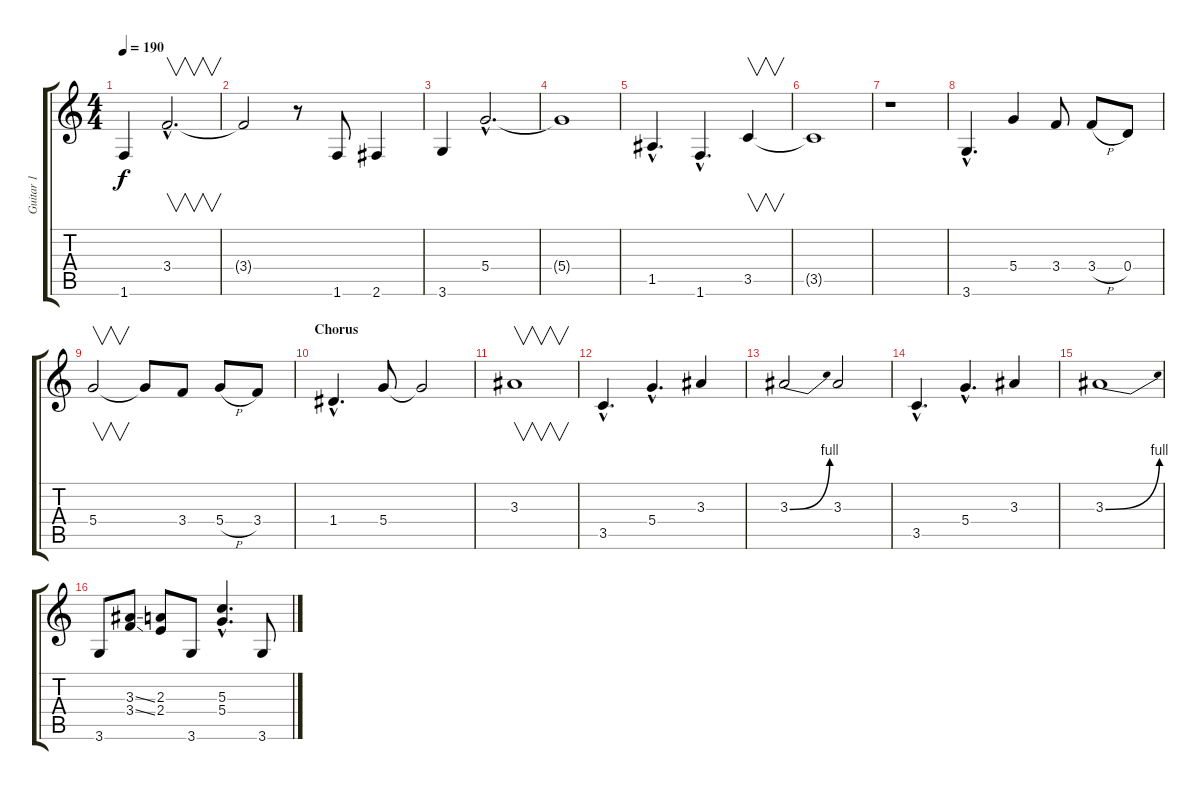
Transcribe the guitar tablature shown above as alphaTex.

\track ("Guitar 1" "Guitar 1") {instrument overdrivenguitar}
\staff {score tabs}
\tuning (E4 B3 G3 D3 A2 E2) {hide}
\ts (4 4)
\tempo 190
\clef g2
\ks c
1.6.4{dy f} 3.4{hac}.2{v d} |
3.4{t}.2 r.8 1.6.8 2.6.4 |
3.6.4 5.4{hac}.2{d} |
5.4{t}.1 |
1.5{hac}.4{d} 1.6{hac}.4{d} 3.5.4{v} |
3.5{t}.1 |
r.1 |
3.6{hac}.4{d} 5.4.4 3.4.8 3.4{h}.8 0.4.8 |
5.4.2{v} 5.4{t}.8 3.4.8 5.4{h}.8 3.4.8 |
\section ("" "Chorus")
1.4{hac}.4{d} 5.4.8 5.4{t}.2 |
3.3.1{v} |
3.5{hac}.4{d} 5.4{hac}.4{d} 3.3.4 |
3.3{be (bend 0 0 60 4)}.2 3.3.2 |
3.5{hac}.4{d} 5.4{hac}.4{d} 3.3.4 |
3.3{be (bend 0 0 60 4)}.1 |
3.6.8 (3.3{ss} 3.4{ss}).8 (2.3 2.4).8 3.6.8 (5.3{hac} 5.4{hac}).4{d} 3.6.8
